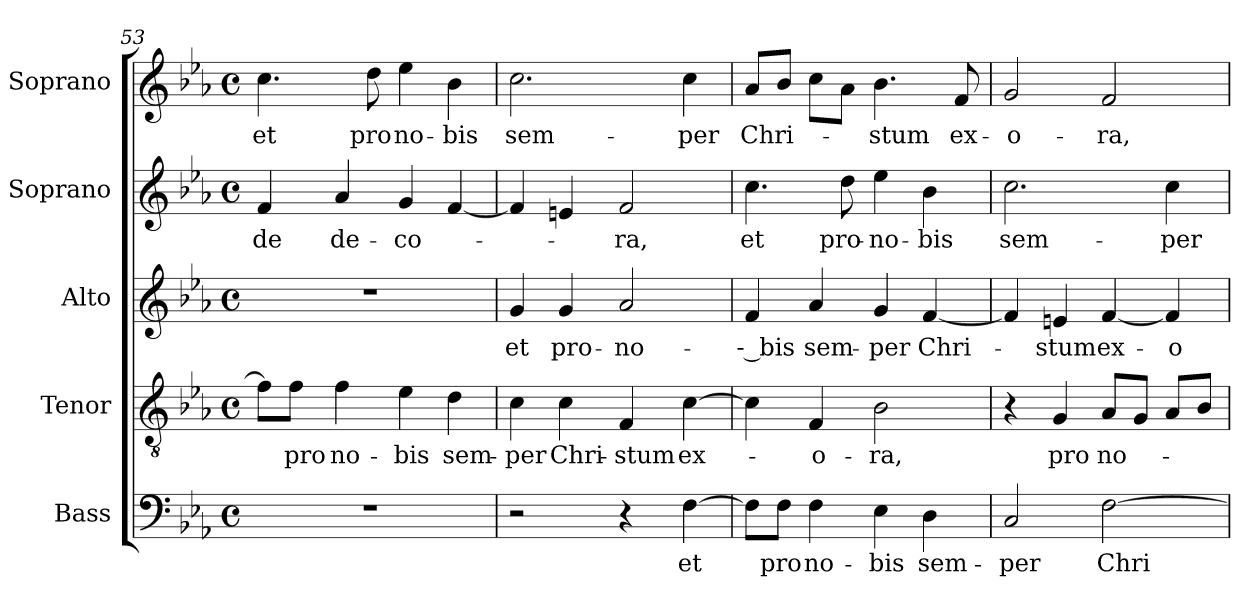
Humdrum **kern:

**kern	**text	**kern	**text	**kern	**text	**kern	**text	**kern	**text
*part5	*part5	*part4	*part4	*part3	*part3	*part2	*part2	*part1	*part1
*staff5	*staff5	*staff4	*staff4	*staff3	*staff3	*staff2	*staff2	*staff1	*staff1
*I"Bass	*	*I"Tenor	*	*I"Alto	*	*I"Soprano	*	*I"Soprano	*
*I'B.	*	*I'T.	*	*I'A.	*	*I'S.	*	*I'S.	*
*clefF4	*	*clefGv2	*	*clefG2	*	*clefG2	*	*clefG2	*
*	*	*ITrd7c12	*	*	*	*	*	*	*
*k[b-e-a-]	*	*k[b-e-a-]	*	*k[b-e-a-]	*	*k[b-e-a-]	*	*k[b-e-a-]	*
*E-:	*	*E-:	*	*E-:	*	*E-:	*	*E-:	*
*M4/4	*	*M4/4	*	*M4/4	*	*M4/4	*	*M4/4	*
*met(c)	*	*met(c)	*	*met(c)	*	*met(c)	*	*met(c)	*
=53	=53	=53	=53	=53	=53	=53	=53	=53	=53
!	!	!	!	!	!	!	!LO:LY:b:color=#000000	!	!
!	!	!	!	!	!	!	!	!	!LO:LY:b:color=#000000
1r	.	8Fi\L]	.	1r	.	4fi/	-de	4.cci\	et
!	!	!	!LO:LY:b:color=#000000	!	!	!	!	!	!
.	.	8Fi\J	pro	.	.	.	.	.	.
!	!	!	!LO:LY:b:color=#000000	!	!	!	!	!	!
!	!	!	!	!	!	!	!LO:LY:b:color=#000000	!	!
.	.	4Fi\	no-	.	.	4a-i/	de-	.	.
!	!	!	!	!	!	!	!	!	!LO:LY:b:color=#000000
.	.	.	.	.	.	.	.	8ddi\	pro
!	!	!	!LO:LY:b:color=#000000	!	!	!	!	!	!
!	!	!	!	!	!	!	!LO:LY:b:color=#000000	!	!
!	!	!	!	!	!	!	!	!	!LO:LY:b:color=#000000
.	.	4E-i\	-bis	.	.	4gi/	-co-	4ee-i\	no-
!	!	!	!LO:LY:b:color=#000000	!	!	!	!	!	!
!	!	!	!	!	!	!	!	!	!LO:LY:b:color=#000000
.	.	4Di\	sem-	.	.	[4fi/	.	4b-i\	-bis
=54	=54	=54	=54	=54	=54	=54	=54	=54	=54
!	!	!	!LO:LY:b:color=#000000	!	!	!	!	!	!
!	!	!	!	!	!LO:LY:b:color=#000000	!	!	!	!
!	!	!	!	!	!	!	!	!	!LO:LY:b:color=#000000
2r	.	4Ci\	-per	4gi/	et	4fi/]	.	2.cci\	sem-
!	!	!	!LO:LY:b:color=#000000	!	!	!	!	!	!
!	!	!	!	!	!LO:LY:b:color=#000000	!	!	!	!
.	.	4Ci\	Chri-	4gi/	pro-	4eni/	.	.	.
!	!	!	!LO:LY:b:color=#000000	!	!	!	!	!	!
!	!	!	!	!	!LO:LY:b:color=#000000	!	!	!	!
!	!	!	!	!	!	!	!LO:LY:b:color=#000000	!	!
4r	.	4FFi/	-stum	2a-i/	-no-	2fi/	-ra,	.	.
!	!LO:LY:b:color=#000000	!	!	!	!	!	!	!	!
!	!	!	!LO:LY:b:color=#000000	!	!	!	!	!	!
!	!	!	!	!	!	!	!	!	!LO:LY:b:color=#000000
[4Fi\	et	[4Ci\	ex-	.	.	.	.	4cci\	-per
!!LO:PB:g=z
=55	=55	=55	=55	=55	=55	=55	=55	=55	=55
!	!	!	!	!	!LO:LY:b:color=#000000	!	!	!	!
!	!	!	!	!	!	!	!LO:LY:b:color=#000000	!	!
!	!	!	!	!	!	!	!	!	!LO:LY:b:color=#000000
8Fi\L]	.	4Ci\]	.	4fi/	-- bis	4.cci\	et	8a-i/L	Chri-
!	!LO:LY:b:color=#000000	!	!	!	!	!	!	!	!
8Fi\J	pro	.	.	.	.	.	.	8b-i/J	.
!	!LO:LY:b:color=#000000	!	!	!	!	!	!	!	!
!	!	!	!LO:LY:b:color=#000000	!	!	!	!	!	!
!	!	!	!	!	!LO:LY:b:color=#000000	!	!	!	!
4Fi\	no-	4FFi/	-o-	4a-i/	sem-	.	.	8cci\L	.
!	!	!	!	!	!	!	!LO:LY:b:color=#000000	!	!
.	.	.	.	.	.	8ddi\	pro-	8a-i\J	.
!	!LO:LY:b:color=#000000	!	!	!	!	!	!	!	!
!	!	!	!LO:LY:b:color=#000000	!	!	!	!	!	!
!	!	!	!	!	!LO:LY:b:color=#000000	!	!	!	!
!	!	!	!	!	!	!	!LO:LY:b:color=#000000	!	!
!	!	!	!	!	!	!	!	!	!LO:LY:b:color=#000000
4E-i\	-bis	2BB-i\	-ra,	4gi/	-per	4ee-i\	-no-	4.b-i\	-stum
!	!LO:LY:b:color=#000000	!	!	!	!	!	!	!	!
!	!	!	!	!	!LO:LY:b:color=#000000	!	!	!	!
!	!	!	!	!	!	!	!LO:LY:b:color=#000000	!	!
4Di\	sem-	.	.	[4fi/	Chri-	4b-i\	-bis	.	.
!	!	!	!	!	!	!	!	!	!LO:LY:b:color=#000000
.	.	.	.	.	.	.	.	8fi/	ex-
=56	=56	=56	=56	=56	=56	=56	=56	=56	=56
!	!LO:LY:b:color=#000000	!	!	!	!	!	!	!	!
!	!	!	!	!	!	!	!LO:LY:b:color=#000000	!	!
!	!	!	!	!	!	!	!	!	!LO:LY:b:color=#000000
2Ci/	-per	4r	.	4fi/]	.	2.cci\	sem-	2gi/	-o-
!	!	!	!LO:LY:b:color=#000000	!	!	!	!	!	!
!	!	!	!	!	!LO:LY:b:color=#000000	!	!	!	!
.	.	4GGi/	pro	4eni/	-stum	.	.	.	.
!	!LO:LY:b:color=#000000	!	!	!	!	!	!	!	!
!	!	!	!LO:LY:b:color=#000000	!	!	!	!	!	!
!	!	!	!	!	!LO:LY:b:color=#000000	!	!	!	!
!	!	!	!	!	!	!	!	!	!LO:LY:b:color=#000000
[2Fi\	Chri-	8AA-i/L	no-	[4fi/	ex-	.	.	2fi/	-ra,
.	.	8GGi/J	.	.	.	.	.	.	.
!	!	!	!	!	!LO:LY:b:color=#000000	!	!	!	!
!	!	!	!	!	!	!	!LO:LY:b:color=#000000	!	!
.	.	8AA-i/L	.	4fi/]	-o-	4cci\	-per	.	.
.	.	8BB-i/J	.	.	.	.	.	.	.
=	=	=	=	=	=	=	=	=	=
*-	*-	*-	*-	*-	*-	*-	*-	*-	*-
